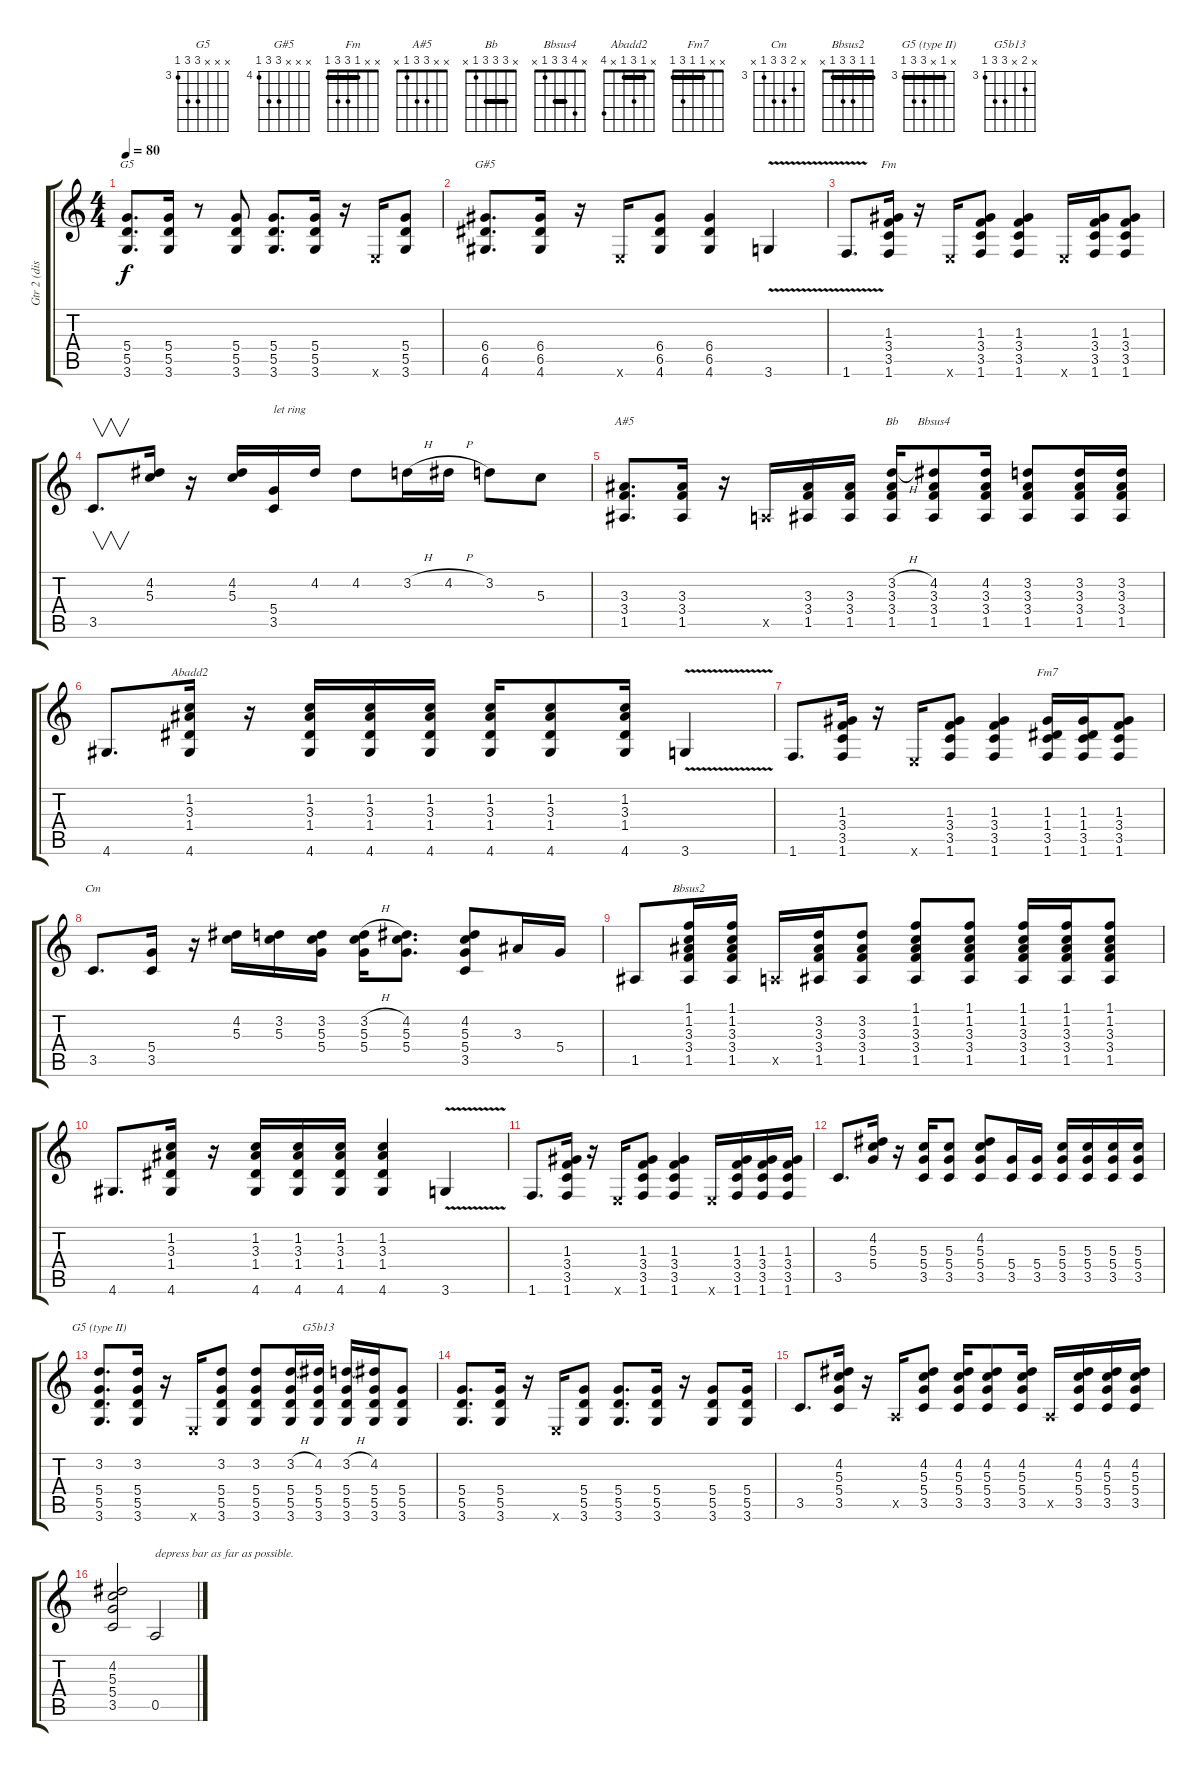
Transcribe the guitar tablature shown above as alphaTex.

\track ("Gtr 2 (disto.)" "Gtr 2 (dis") {instrument distortionguitar}
\staff {score tabs}
\tuning (E4 B3 G3 D3 A2 E2) {hide}
\chord ("G5" x x x 5 5 3) {firstfret 3}
\chord ("G#5" x x x 6 6 4) {firstfret 4}
\chord ("Fm" x x 1 3 3 1) {barre 1}
\chord ("A#5" x x 3 3 1 x)
\chord ("Bb" x 3 3 3 1 x) {barre 3}
\chord ("Bbsus4" x 4 3 3 1 x) {barre 3}
\chord ("Abadd2" x 1 3 1 x 4) {barre 1}
\chord ("Fm7" x x 1 1 3 1) {barre 1}
\chord ("Cm" x 4 5 5 3 x) {firstfret 3}
\chord ("Bbsus2" 1 1 3 3 1 x) {barre 1}
\chord ("G5 (type II)" x 3 x 5 5 3) {firstfret 3 barre 3}
\chord ("G5b13" x 4 x 5 5 3) {firstfret 3}
\ts (4 4)
\tempo 80
\clef g2
\ks c
(5.4 5.5 3.6).8{d ch "G5" dy f} (5.4 5.5 3.6).16 r.8 (5.4 5.5 3.6).8 (5.4 5.5 3.6).8{d} (5.4 5.5 3.6).16 r.16 0.6{x}.16 (5.4 5.5 3.6).8 |
(6.4 6.5 4.6).8{d ch "G#5"} (6.4 6.5 4.6).16 r.16 0.6{x}.16 (6.4 6.5 4.6).8 (6.4 6.5 4.6).4 3.6{v}.4 |
1.6{v}.8{d} (1.3 3.4 3.5 1.6).16{ch "Fm"} r.16 0.6{x}.16 (1.3 3.4 3.5 1.6).8 (1.3 3.4 3.5 1.6).4 0.6{x}.16 (1.3 3.4 3.5 1.6).16 (1.3 3.4 3.5 1.6).8 |
3.5.8{v d} (4.2 5.3).16 r.16 (4.2 5.3).16 (5.4 3.5).16{txt "let ring"} 4.2.16 4.2.8 3.2{h}.16 4.2{h}.16 3.2.8 5.3.8 |
(3.3 3.4 1.5).8{d ch "A#5"} (3.3 3.4 1.5).16 r.16 0.5{x}.16 (3.3 3.4 1.5).16 (3.3 3.4 1.5).16 (3.2{h} 3.3 3.4 1.5).16{ch "Bb"} (4.2 3.3 3.4 1.5).8{ch "Bbsus4"} (4.2 3.3 3.4 1.5).16 (3.2 3.3 3.4 1.5).8 (3.2 3.3 3.4 1.5).16 (3.2 3.3 3.4 1.5).16 |
4.6.8{d} (1.2 3.3 1.4 4.6).16{ch "Abadd2"} r.16 (1.2 3.3 1.4 4.6).16 (1.2 3.3 1.4 4.6).16 (1.2 3.3 1.4 4.6).16 (1.2 3.3 1.4 4.6).16 (1.2 3.3 1.4 4.6).8 (1.2 3.3 1.4 4.6).16 3.6{v}.4 |
1.6.8{d} (1.3 3.4 3.5 1.6).16 r.16 0.6{x}.16 (1.3 3.4 3.5 1.6).8 (1.3 3.4 3.5 1.6).4 (1.3 1.4 3.5 1.6).16{ch "Fm7"} (1.3 1.4 3.5 1.6).16 (1.3 3.4 3.5 1.6).8 |
3.5.8{d ch "Cm"} (5.4 3.5).16 r.16 (4.2 5.3).16 (3.2 5.3).16 (3.2 5.3 5.4).16 (3.2{h} 5.3 5.4).16 (4.2 5.3 5.4).8{d} (4.2 5.3 5.4 3.5).8 3.3.16 5.4.16 |
1.5.8 (1.1 1.2 3.3 3.4 1.5).16{ch "Bbsus2"} (1.1 1.2 3.3 3.4 1.5).16 0.5{x}.16 (3.2 3.3 3.4 1.5).16 (3.2 3.3 3.4 1.5).8 (1.1 1.2 3.3 3.4 1.5).8 (1.1 1.2 3.3 3.4 1.5).8 (1.1 1.2 3.3 3.4 1.5).16 (1.1 1.2 3.3 3.4 1.5).16 (1.1 1.2 3.3 3.4 1.5).8 |
4.6.8{d} (1.2 3.3 1.4 4.6).16 r.16 (1.2 3.3 1.4 4.6).16 (1.2 3.3 1.4 4.6).16 (1.2 3.3 1.4 4.6).16 (1.2 3.3 1.4 4.6).4 3.6{v}.4 |
1.6.8{d} (1.3 3.4 3.5 1.6).16 r.16 0.6{x}.16 (1.3 3.4 3.5 1.6).8 (1.3 3.4 3.5 1.6).4 0.6{x}.16 (1.3 3.4 3.5 1.6).16 (1.3 3.4 3.5 1.6).16 (1.3 3.4 3.5 1.6).16 |
3.5.8{d} (4.2 5.3 5.4).16 r.16 (5.3 5.4 3.5).16 (5.3 5.4 3.5).8 (4.2 5.3 5.4 3.5).8 (5.4 3.5).16 (5.4 3.5).16 (5.3 5.4 3.5).16 (5.3 5.4 3.5).16 (5.3 5.4 3.5).16 (5.3 5.4 3.5).16 |
(3.2 5.4 5.5 3.6).8{d ch "G5 (type II)"} (3.2 5.4 5.5 3.6).16 r.16 0.6{x}.16 (3.2 5.4 5.5 3.6).8 (3.2 5.4 5.5 3.6).8 (3.2{h} 5.4 5.5 3.6).16 (4.2 5.4 5.5 3.6).16{ch "G5b13"} (3.2{h} 5.4 5.5 3.6).16 (4.2 5.4 5.5 3.6).16 (5.4 5.5 3.6).8 |
(5.4 5.5 3.6).8{d} (5.4 5.5 3.6).16 r.16 0.6{x}.16 (5.4 5.5 3.6).8 (5.4 5.5 3.6).8{d} (5.4 5.5 3.6).16 r.16 (5.4 5.5 3.6).8 (5.4 5.5 3.6).16 |
3.5.8{d} (4.2 5.3 5.4 3.5).16 r.16 0.5{x}.16 (4.2 5.3 5.4 3.5).8 (4.2 5.3 5.4 3.5).16 (4.2 5.3 5.4 3.5).8 (4.2 5.3 5.4 3.5).16 0.5{x}.16 (4.2 5.3 5.4 3.5).16 (4.2 5.3 5.4 3.5).16 (4.2 5.3 5.4 3.5).16 |
(4.2 5.3 5.4 3.5).2 0.5.2{txt "depress bar as far as possible."}
